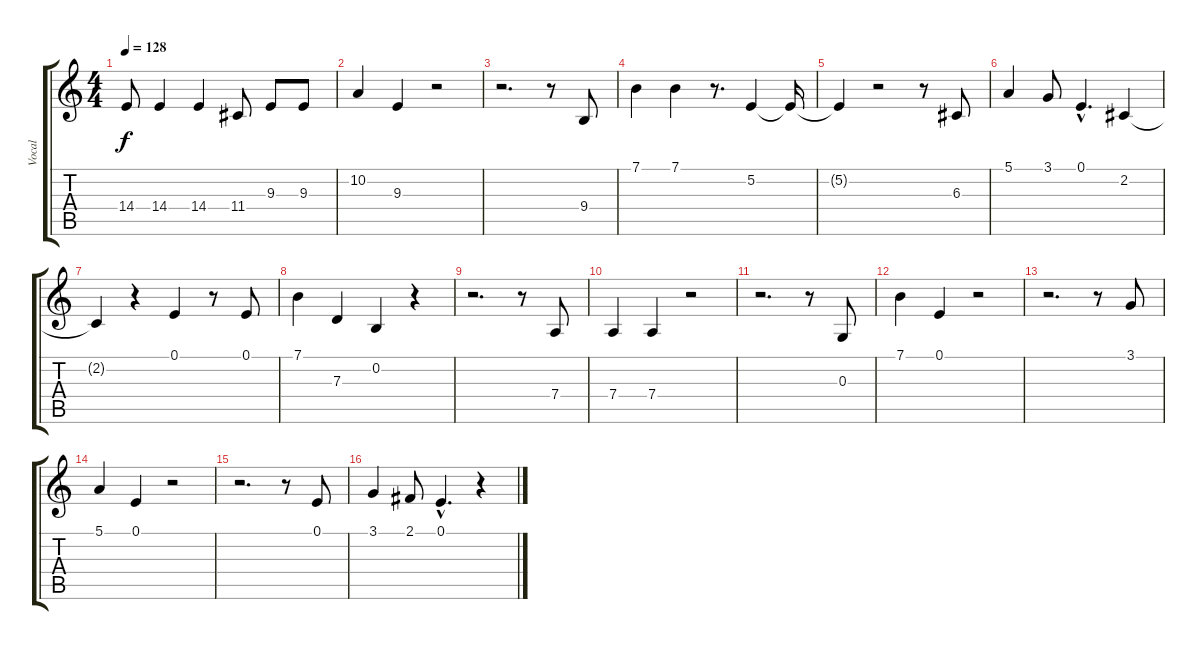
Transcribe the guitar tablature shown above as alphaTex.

\track ("Vocal" "Vocal") {instrument tenorsax}
\staff {score tabs}
\tuning (E4 B3 G3 D3 A2 E2) {hide}
\ts (4 4)
\tempo 128
\clef g2
\ks c
14.4.8{dy f} 14.4.4 14.4.4 11.4.8 9.3.8 9.3.8 |
10.2.4 9.3.4 r.2 |
r.2{d} r.8 9.4.8 |
7.1.4 7.1.4 r.8{d} 5.2.4 5.2{t}.16 |
5.2{t}.4 r.2 r.8 6.3.8 |
5.1.4 3.1.8 0.1{hac}.4{d} 2.2.4 |
2.2{t}.4 r.4 0.1.4 r.8 0.1.8 |
7.1.4 7.3.4 0.2.4 r.4 |
r.2{d} r.8 7.4.8 |
7.4.4 7.4.4 r.2 |
r.2{d} r.8 0.3.8 |
7.1.4 0.1.4 r.2 |
r.2{d} r.8 3.1.8 |
5.1.4 0.1.4 r.2 |
r.2{d} r.8 0.1.8 |
3.1.4 2.1.8 0.1{hac}.4{d} r.4
